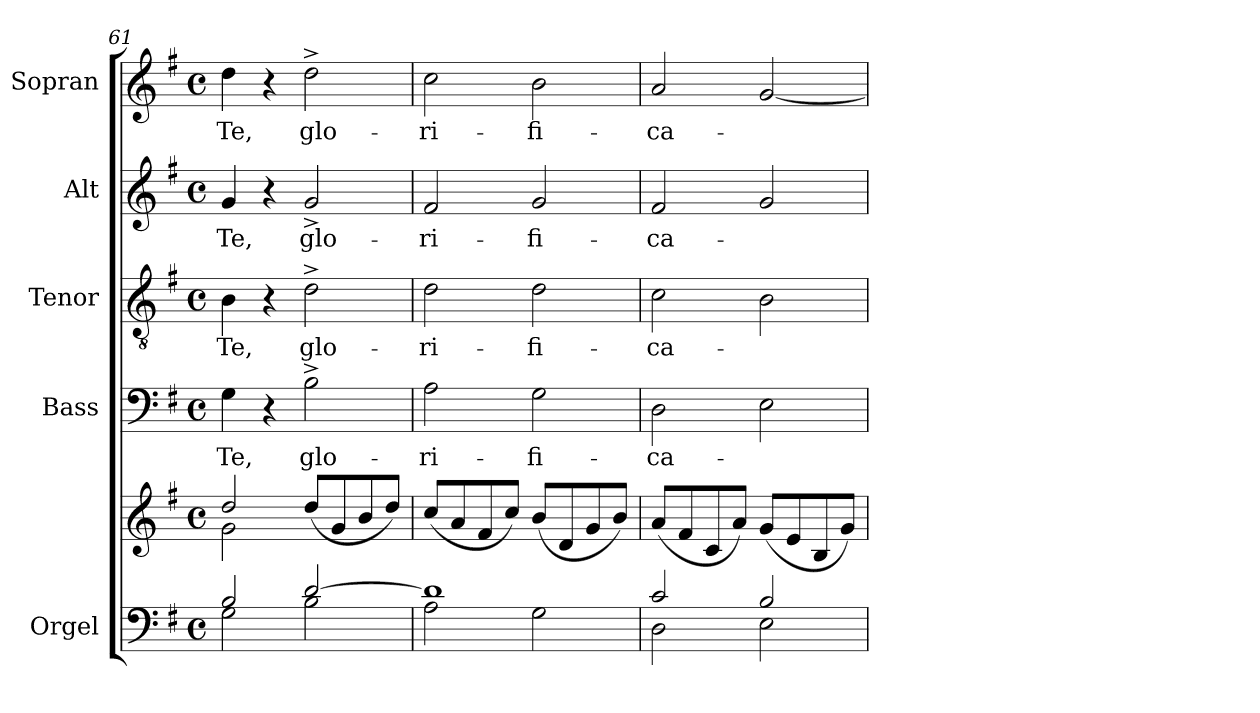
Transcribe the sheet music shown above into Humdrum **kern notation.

**kern	**kern	**kern	**text	**kern	**text	**kern	**text	**kern	**text
*part5	*part5	*part4	*part4	*part3	*part3	*part2	*part2	*part1	*part1
*staff6	*staff5	*staff4	*staff4	*staff3	*staff3	*staff2	*staff2	*staff1	*staff1
*I"Orgel	*	*I"Bass	*	*I"Tenor	*	*I"Alt	*	*I"Sopran	*
*I'Org.	*	*I'B.	*	*I'T.	*	*I'A.	*	*I'S.	*
!!LO:PB:g=z
*clefF4	*clefG2	*clefF4	*	*clefGv2	*	*clefG2	*	*clefG2	*
*k[f#]	*k[f#]	*k[f#]	*	*k[f#]	*	*k[f#]	*	*k[f#]	*
*G:	*G:	*G:	*	*G:	*	*G:	*	*G:	*
*M4/4	*M4/4	*M4/4	*	*M4/4	*	*M4/4	*	*M4/4	*
*met(c)	*met(c)	*met(c)	*	*met(c)	*	*met(c)	*	*met(c)	*
=61	=61	=61	=61	=61	=61	=61	=61	=61	=61
*^	*^	*	*	*	*	*	*	*	*
!	!	!	!	!	!LO:LY:b	!	!LO:LY:b	!	!LO:LY:b	!	!LO:LY:b
2B/	2G\	2dd/	2g\	4G\	Te,	4B\	Te,	4g/	Te,	4dd\	Te,
.	.	.	.	4r	.	4r	.	4r	.	4r	.
!	!	!	!	!	!LO:LY:b	!	!LO:LY:b	!	!LO:LY:b	!	!LO:LY:b
[>2d/	2B\	(<8dd/L	2ryy	2B^>\	glo-	2d^>\	glo-	2g^>/	glo-	2dd^>\	glo-
.	.	8g/	.	.	.	.	.	.	.	.	.
.	.	8b/	.	.	.	.	.	.	.	.	.
.	.	8dd/J)	.	.	.	.	.	.	.	.	.
*	*	*v	*v	*	*	*	*	*	*	*	*
=62	=62	=62	=62	=62	=62	=62	=62	=62	=62	=62
!	!	!	!	!LO:LY:b	!	!LO:LY:b	!	!LO:LY:b	!	!LO:LY:b
1d]	2A\	(<8cc/L	2A\	-ri-	2d\	-ri-	2f#/	-ri-	2cc\	-ri-
.	.	8a/	.	.	.	.	.	.	.	.
.	.	8f#/	.	.	.	.	.	.	.	.
.	.	8cc/J)	.	.	.	.	.	.	.	.
!	!	!	!	!LO:LY:b	!	!LO:LY:b	!	!LO:LY:b	!	!LO:LY:b
.	2G\	(<8b/L	2G\	-fi-	2d\	-fi-	2g/	-fi-	2b\	-fi-
.	.	8d/	.	.	.	.	.	.	.	.
.	.	8g/	.	.	.	.	.	.	.	.
.	.	8b/J)	.	.	.	.	.	.	.	.
=63	=63	=63	=63	=63	=63	=63	=63	=63	=63	=63
!	!	!	!	!LO:LY:b	!	!LO:LY:b	!	!LO:LY:b	!	!LO:LY:b
2c/	2D\	(<8a/L	2D\	-ca-	2c\	-ca-	2f#/	-ca-	2a/	-ca-
.	.	8f#/	.	.	.	.	.	.	.	.
.	.	8c/	.	.	.	.	.	.	.	.
.	.	8a/J)	.	.	.	.	.	.	.	.
2B/	2E\	(<8g/L	2E\	.	2B\	.	2g/	.	[2g/	.
.	.	8e/	.	.	.	.	.	.	.	.
.	.	8B/	.	.	.	.	.	.	.	.
.	.	8g/J)	.	.	.	.	.	.	.	.
*v	*v	*	*	*	*	*	*	*	*	*
=	=	=	=	=	=	=	=	=	=
*-	*-	*-	*-	*-	*-	*-	*-	*-	*-
